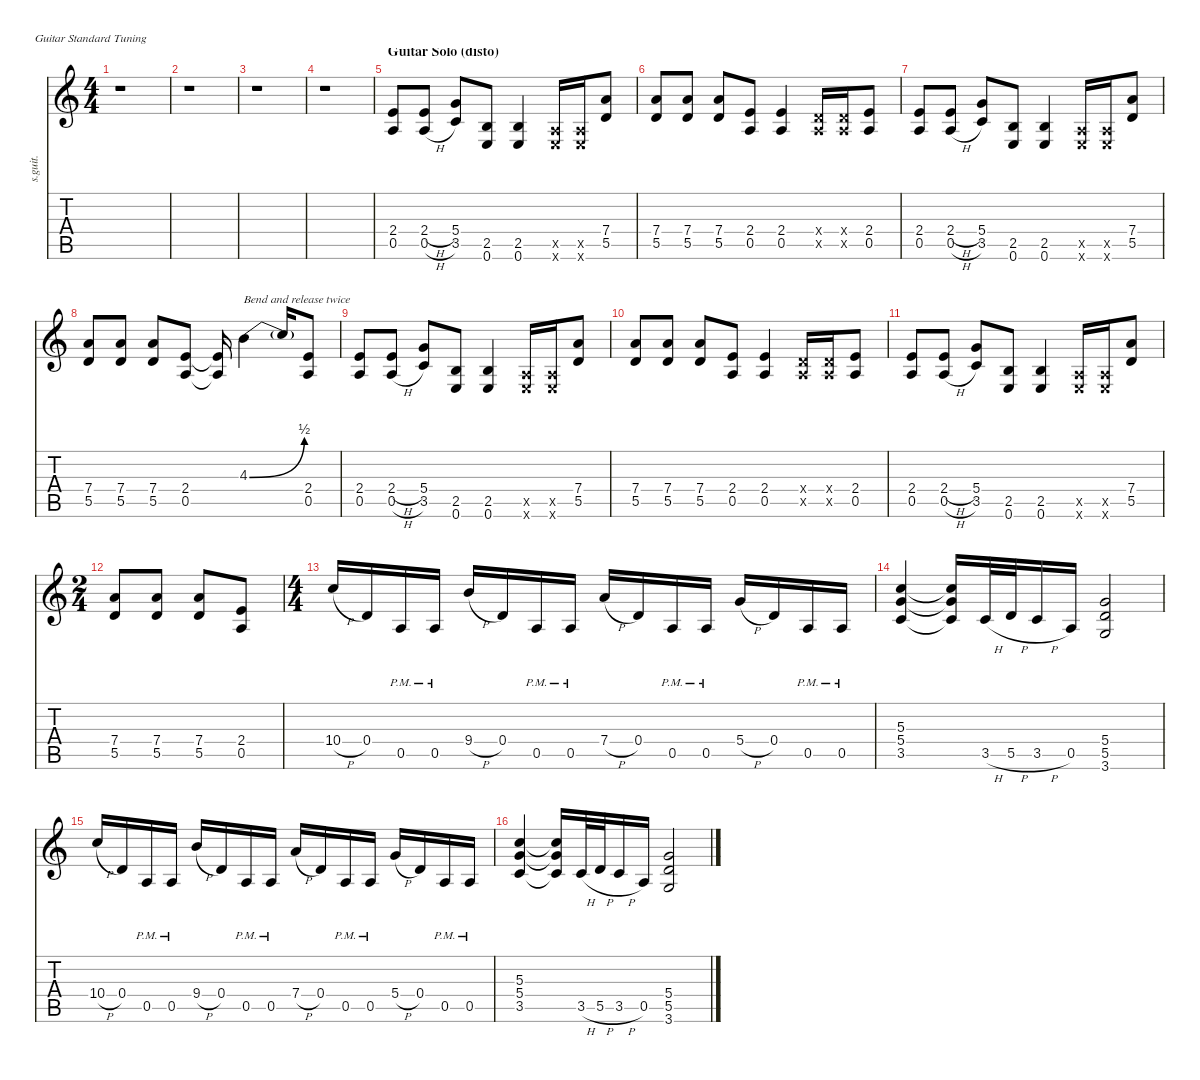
\defaultSystemsLayout 4
\hideDynamics
\bracketExtendMode nobrackets
\track ("James Hetfield (Rhythm)" "s.guit.") {instrument distortionguitar}
\staff {score tabs}
\tuning (E4 B3 G3 D3 A2 E2)
\ts (4 4)
\tempo (69 hide)
\clef g2
\ks c
r.1{dy f} |
r.1 |
r.1 |
r.1 |
\section ("" "Guitar Solo (disto)")
(2.4 0.5).8{lyrics (0 "") lyrics (1 "") lyrics (2 "") lyrics (3 "") lyrics (4 "") dy ff} (2.4{h} 0.5{h}).8{lyrics (0 "") lyrics (1 "") lyrics (2 "") lyrics (3 "") lyrics (4 "")} (5.4 3.5).8{lyrics (0 "") lyrics (1 "") lyrics (2 "") lyrics (3 "") lyrics (4 "")} (2.5 0.6).8{lyrics (0 "") lyrics (1 "") lyrics (2 "") lyrics (3 "") lyrics (4 "")} (2.5 0.6).4{lyrics (0 "") lyrics (1 "") lyrics (2 "") lyrics (3 "") lyrics (4 "")} (0.5{x} 0.6{x}).16{lyrics (0 "") lyrics (1 "") lyrics (2 "") lyrics (3 "") lyrics (4 "")} (0.5{x} 0.6{x}).16{lyrics (0 "") lyrics (1 "") lyrics (2 "") lyrics (3 "") lyrics (4 "")} (7.4 5.5).8{lyrics (0 "") lyrics (1 "") lyrics (2 "") lyrics (3 "") lyrics (4 "")} |
(7.4 5.5).8{lyrics (0 "") lyrics (1 "") lyrics (2 "") lyrics (3 "") lyrics (4 "")} (7.4 5.5).8{lyrics (0 "") lyrics (1 "") lyrics (2 "") lyrics (3 "") lyrics (4 "")} (7.4 5.5).8{lyrics (0 "") lyrics (1 "") lyrics (2 "") lyrics (3 "") lyrics (4 "")} (2.4 0.5).8{lyrics (0 "") lyrics (1 "") lyrics (2 "") lyrics (3 "") lyrics (4 "")} (2.4 0.5).4{lyrics (0 "") lyrics (1 "") lyrics (2 "") lyrics (3 "") lyrics (4 "")} (0.4{x} 0.5{x}).16{lyrics (0 "") lyrics (1 "") lyrics (2 "") lyrics (3 "") lyrics (4 "")} (0.4{x} 0.5{x}).16{lyrics (0 "") lyrics (1 "") lyrics (2 "") lyrics (3 "") lyrics (4 "")} (2.4 0.5).8{lyrics (0 "") lyrics (1 "") lyrics (2 "") lyrics (3 "") lyrics (4 "")} |
(2.4 0.5).8{lyrics (0 "") lyrics (1 "") lyrics (2 "") lyrics (3 "") lyrics (4 "")} (2.4{h} 0.5{h}).8{lyrics (0 "") lyrics (1 "") lyrics (2 "") lyrics (3 "") lyrics (4 "")} (5.4 3.5).8{lyrics (0 "") lyrics (1 "") lyrics (2 "") lyrics (3 "") lyrics (4 "")} (2.5 0.6).8{lyrics (0 "") lyrics (1 "") lyrics (2 "") lyrics (3 "") lyrics (4 "")} (2.5 0.6).4{lyrics (0 "") lyrics (1 "") lyrics (2 "") lyrics (3 "") lyrics (4 "")} (0.5{x} 0.6{x}).16{lyrics (0 "") lyrics (1 "") lyrics (2 "") lyrics (3 "") lyrics (4 "")} (0.5{x} 0.6{x}).16{lyrics (0 "") lyrics (1 "") lyrics (2 "") lyrics (3 "") lyrics (4 "")} (7.4 5.5).8{lyrics (0 "") lyrics (1 "") lyrics (2 "") lyrics (3 "") lyrics (4 "")} |
(7.4 5.5).8{lyrics (0 "") lyrics (1 "") lyrics (2 "") lyrics (3 "") lyrics (4 "")} (7.4 5.5).8{lyrics (0 "") lyrics (1 "") lyrics (2 "") lyrics (3 "") lyrics (4 "")} (7.4 5.5).8{lyrics (0 "") lyrics (1 "") lyrics (2 "") lyrics (3 "") lyrics (4 "")} (2.4 0.5).8{lyrics (0 "") lyrics (1 "") lyrics (2 "") lyrics (3 "") lyrics (4 "")} (2.4{t} 0.5{t}).16{lyrics (0 "") lyrics (1 "") lyrics (2 "") lyrics (3 "") lyrics (4 "") dy f} 4.3{be (bend 0 0 15 2)}.4{txt "Bend and release twice" lyrics (0 "") lyrics (1 "") lyrics (2 "") lyrics (3 "") lyrics (4 "") dy ff} 4.3{t}.16{lyrics (0 "") lyrics (1 "") lyrics (2 "") lyrics (3 "") lyrics (4 "")} (2.4 0.5).8{lyrics (0 "") lyrics (1 "") lyrics (2 "") lyrics (3 "") lyrics (4 "") dy f} |
(2.4 0.5).8{lyrics (0 "") lyrics (1 "") lyrics (2 "") lyrics (3 "") lyrics (4 "") dy ff} (2.4{h} 0.5{h}).8{lyrics (0 "") lyrics (1 "") lyrics (2 "") lyrics (3 "") lyrics (4 "")} (5.4 3.5).8{lyrics (0 "") lyrics (1 "") lyrics (2 "") lyrics (3 "") lyrics (4 "")} (2.5 0.6).8{lyrics (0 "") lyrics (1 "") lyrics (2 "") lyrics (3 "") lyrics (4 "")} (2.5 0.6).4{lyrics (0 "") lyrics (1 "") lyrics (2 "") lyrics (3 "") lyrics (4 "")} (0.5{x} 0.6{x}).16{lyrics (0 "") lyrics (1 "") lyrics (2 "") lyrics (3 "") lyrics (4 "")} (0.5{x} 0.6{x}).16{lyrics (0 "") lyrics (1 "") lyrics (2 "") lyrics (3 "") lyrics (4 "")} (7.4 5.5).8{lyrics (0 "") lyrics (1 "") lyrics (2 "") lyrics (3 "") lyrics (4 "")} |
(7.4 5.5).8{lyrics (0 "") lyrics (1 "") lyrics (2 "") lyrics (3 "") lyrics (4 "")} (7.4 5.5).8{lyrics (0 "") lyrics (1 "") lyrics (2 "") lyrics (3 "") lyrics (4 "")} (7.4 5.5).8{lyrics (0 "") lyrics (1 "") lyrics (2 "") lyrics (3 "") lyrics (4 "")} (2.4 0.5).8{lyrics (0 "") lyrics (1 "") lyrics (2 "") lyrics (3 "") lyrics (4 "")} (2.4 0.5).4{lyrics (0 "") lyrics (1 "") lyrics (2 "") lyrics (3 "") lyrics (4 "")} (0.4{x} 0.5{x}).16{lyrics (0 "") lyrics (1 "") lyrics (2 "") lyrics (3 "") lyrics (4 "")} (0.4{x} 0.5{x}).16{lyrics (0 "") lyrics (1 "") lyrics (2 "") lyrics (3 "") lyrics (4 "")} (2.4 0.5).8{lyrics (0 "") lyrics (1 "") lyrics (2 "") lyrics (3 "") lyrics (4 "")} |
(2.4 0.5).8{lyrics (0 "") lyrics (1 "") lyrics (2 "") lyrics (3 "") lyrics (4 "")} (2.4{h} 0.5{h}).8{lyrics (0 "") lyrics (1 "") lyrics (2 "") lyrics (3 "") lyrics (4 "")} (5.4 3.5).8{lyrics (0 "") lyrics (1 "") lyrics (2 "") lyrics (3 "") lyrics (4 "")} (2.5 0.6).8{lyrics (0 "") lyrics (1 "") lyrics (2 "") lyrics (3 "") lyrics (4 "")} (2.5 0.6).4{lyrics (0 "") lyrics (1 "") lyrics (2 "") lyrics (3 "") lyrics (4 "")} (0.5{x} 0.6{x}).16{lyrics (0 "") lyrics (1 "") lyrics (2 "") lyrics (3 "") lyrics (4 "")} (0.5{x} 0.6{x}).16{lyrics (0 "") lyrics (1 "") lyrics (2 "") lyrics (3 "") lyrics (4 "")} (7.4 5.5).8{lyrics (0 "") lyrics (1 "") lyrics (2 "") lyrics (3 "") lyrics (4 "")} |
\ts (2 4)
\beaming (8 2 2 2 2)
(7.4 5.5).8{lyrics (0 "") lyrics (1 "") lyrics (2 "") lyrics (3 "") lyrics (4 "")} (7.4 5.5).8{lyrics (0 "") lyrics (1 "") lyrics (2 "") lyrics (3 "") lyrics (4 "")} (7.4 5.5).8{lyrics (0 "") lyrics (1 "") lyrics (2 "") lyrics (3 "") lyrics (4 "")} (2.4 0.5).8{lyrics (0 "") lyrics (1 "") lyrics (2 "") lyrics (3 "") lyrics (4 "")} |
\ts (4 4)
\beaming (8 2 2 2 2)
10.4{h}.16{lyrics (0 "") lyrics (1 "") lyrics (2 "") lyrics (3 "") lyrics (4 "")} 0.4.16{lyrics (0 "") lyrics (1 "") lyrics (2 "") lyrics (3 "") lyrics (4 "")} 0.5{pm}.16{lyrics (0 "") lyrics (1 "") lyrics (2 "") lyrics (3 "") lyrics (4 "")} 0.5{pm}.16{lyrics (0 "") lyrics (1 "") lyrics (2 "") lyrics (3 "") lyrics (4 "")} 9.4{h}.16{lyrics (0 "") lyrics (1 "") lyrics (2 "") lyrics (3 "") lyrics (4 "")} 0.4.16{lyrics (0 "") lyrics (1 "") lyrics (2 "") lyrics (3 "") lyrics (4 "")} 0.5{pm}.16{lyrics (0 "") lyrics (1 "") lyrics (2 "") lyrics (3 "") lyrics (4 "")} 0.5{pm}.16{lyrics (0 "") lyrics (1 "") lyrics (2 "") lyrics (3 "") lyrics (4 "")} 7.4{h}.16{lyrics (0 "") lyrics (1 "") lyrics (2 "") lyrics (3 "") lyrics (4 "")} 0.4.16{lyrics (0 "") lyrics (1 "") lyrics (2 "") lyrics (3 "") lyrics (4 "")} 0.5{pm}.16{lyrics (0 "") lyrics (1 "") lyrics (2 "") lyrics (3 "") lyrics (4 "")} 0.5{pm}.16{lyrics (0 "") lyrics (1 "") lyrics (2 "") lyrics (3 "") lyrics (4 "")} 5.4{h}.16{lyrics (0 "") lyrics (1 "") lyrics (2 "") lyrics (3 "") lyrics (4 "")} 0.4.16{lyrics (0 "") lyrics (1 "") lyrics (2 "") lyrics (3 "") lyrics (4 "")} 0.5{pm}.16{lyrics (0 "") lyrics (1 "") lyrics (2 "") lyrics (3 "") lyrics (4 "")} 0.5{pm}.16{lyrics (0 "") lyrics (1 "") lyrics (2 "") lyrics (3 "") lyrics (4 "")} |
(5.3 5.4 3.5).4{lyrics (0 "") lyrics (1 "") lyrics (2 "") lyrics (3 "") lyrics (4 "")} (5.3{t} 5.4{t} 3.5{t}).16{lyrics (0 "") lyrics (1 "") lyrics (2 "") lyrics (3 "") lyrics (4 "")} 3.5{h}.32{lyrics (0 "") lyrics (1 "") lyrics (2 "") lyrics (3 "") lyrics (4 "")} 5.5{h}.32{lyrics (0 "") lyrics (1 "") lyrics (2 "") lyrics (3 "") lyrics (4 "")} 3.5{h}.16{lyrics (0 "") lyrics (1 "") lyrics (2 "") lyrics (3 "") lyrics (4 "")} 0.5.16{lyrics (0 "") lyrics (1 "") lyrics (2 "") lyrics (3 "") lyrics (4 "")} (5.4 5.5 3.6).2{lyrics (0 "") lyrics (1 "") lyrics (2 "") lyrics (3 "") lyrics (4 "")} |
10.4{h}.16{lyrics (0 "") lyrics (1 "") lyrics (2 "") lyrics (3 "") lyrics (4 "")} 0.4.16{lyrics (0 "") lyrics (1 "") lyrics (2 "") lyrics (3 "") lyrics (4 "")} 0.5{pm}.16{lyrics (0 "") lyrics (1 "") lyrics (2 "") lyrics (3 "") lyrics (4 "")} 0.5{pm}.16{lyrics (0 "") lyrics (1 "") lyrics (2 "") lyrics (3 "") lyrics (4 "")} 9.4{h}.16{lyrics (0 "") lyrics (1 "") lyrics (2 "") lyrics (3 "") lyrics (4 "")} 0.4.16{lyrics (0 "") lyrics (1 "") lyrics (2 "") lyrics (3 "") lyrics (4 "")} 0.5{pm}.16{lyrics (0 "") lyrics (1 "") lyrics (2 "") lyrics (3 "") lyrics (4 "")} 0.5{pm}.16{lyrics (0 "") lyrics (1 "") lyrics (2 "") lyrics (3 "") lyrics (4 "")} 7.4{h}.16{lyrics (0 "") lyrics (1 "") lyrics (2 "") lyrics (3 "") lyrics (4 "")} 0.4.16{lyrics (0 "") lyrics (1 "") lyrics (2 "") lyrics (3 "") lyrics (4 "")} 0.5{pm}.16{lyrics (0 "") lyrics (1 "") lyrics (2 "") lyrics (3 "") lyrics (4 "")} 0.5{pm}.16{lyrics (0 "") lyrics (1 "") lyrics (2 "") lyrics (3 "") lyrics (4 "")} 5.4{h}.16{lyrics (0 "") lyrics (1 "") lyrics (2 "") lyrics (3 "") lyrics (4 "")} 0.4.16{lyrics (0 "") lyrics (1 "") lyrics (2 "") lyrics (3 "") lyrics (4 "")} 0.5{pm}.16{lyrics (0 "") lyrics (1 "") lyrics (2 "") lyrics (3 "") lyrics (4 "")} 0.5{pm}.16{lyrics (0 "") lyrics (1 "") lyrics (2 "") lyrics (3 "") lyrics (4 "")} |
(5.3 5.4 3.5).4{lyrics (0 "") lyrics (1 "") lyrics (2 "") lyrics (3 "") lyrics (4 "")} (5.3{t} 5.4{t} 3.5{t}).16{lyrics (0 "") lyrics (1 "") lyrics (2 "") lyrics (3 "") lyrics (4 "")} 3.5{h}.32{lyrics (0 "") lyrics (1 "") lyrics (2 "") lyrics (3 "") lyrics (4 "")} 5.5{h}.32{lyrics (0 "") lyrics (1 "") lyrics (2 "") lyrics (3 "") lyrics (4 "")} 3.5{h}.16{lyrics (0 "") lyrics (1 "") lyrics (2 "") lyrics (3 "") lyrics (4 "")} 0.5.16{lyrics (0 "") lyrics (1 "") lyrics (2 "") lyrics (3 "") lyrics (4 "")} (5.4 5.5 3.6).2{lyrics (0 "") lyrics (1 "") lyrics (2 "") lyrics (3 "") lyrics (4 "")}
